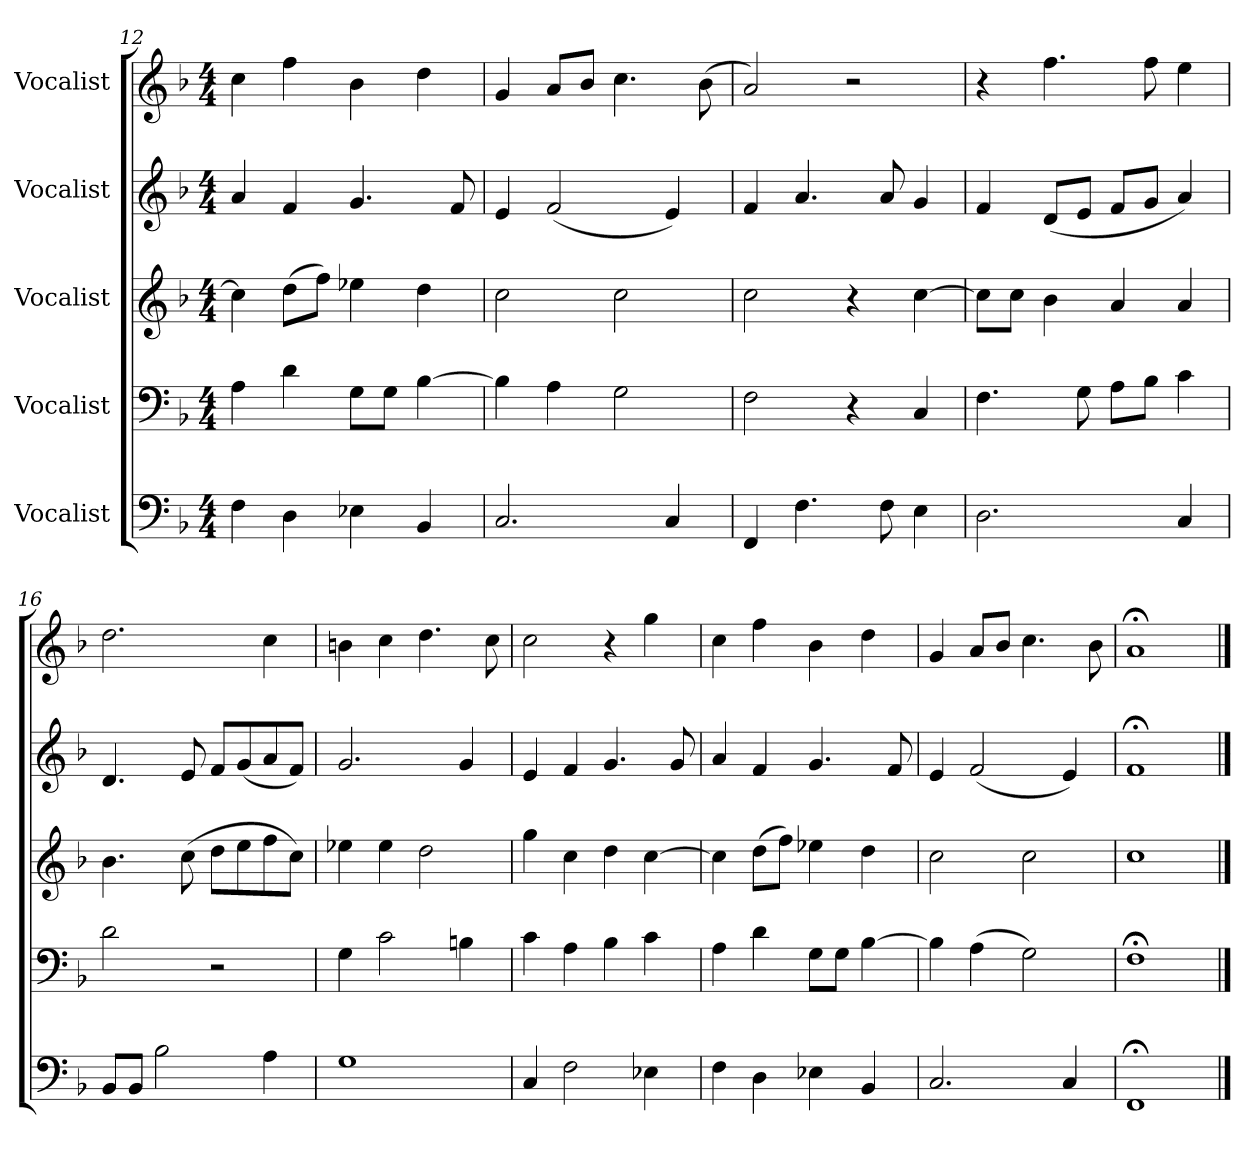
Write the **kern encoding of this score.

**kern	**kern	**kern	**kern	**kern
*part5	*part4	*part3	*part2	*part1
*staff5	*staff4	*staff3	*staff2	*staff1
*I"Vocalist	*I"Vocalist	*I"Vocalist	*I"Vocalist	*I"Vocalist
*clefF4	*clefF4	*clefG2	*clefG2	*clefG2
*k[b-]	*k[b-]	*k[b-]	*k[b-]	*k[b-]
*M4/4	*M4/4	*M4/4	*M4/4	*M4/4
=12	=12	=12	=12	=12
4F\	4A\	4cc\]	4a/	4cc\
4D\	4d\	(8dd\L	4f/	4ff\
.	.	8ff\J)	.	.
4E-X\	8G\L	4ee-X\	4.g/	4b-\
.	8G\J	.	.	.
4BB-/	[4B-\	4dd\	.	4dd\
.	.	.	8f/	.
=13	=13	=13	=13	=13
2.C/	4B-\]	2cc\	4e/	4g/
.	4A\	.	(2f/	8a/L
.	.	.	.	8b-/J
.	2G\	2cc\	.	4.cc\
4C/	.	.	4e/)	.
.	.	.	.	(8b-\
=14	=14	=14	=14	=14
4FF/	2F\	2cc\	4f/	2a/)
4.F\	.	.	4.a/	.
.	4r	4r	.	2r
8F\	.	.	8a/	.
4E\	4C/	[4cc\	4g/	.
=15	=15	=15	=15	=15
2.D\	4.F\	8cc\L]	4f/	4r
.	.	8cc\J	.	.
.	.	4b-\	(8d/L	4.ff\
.	8G\	.	8e/J	.
.	8A\L	4a/	8f/L	.
.	8B-\J	.	8g/J	8ff\
4C/	4c\	4a/	4a/)	4ee\
=16	=16	=16	=16	=16
8BB-/L	2d\	4.b-\	4.d/	2.dd\
8BB-/J	.	.	.	.
2B-\	.	.	.	.
.	.	(8cc\	8e/	.
.	2r	8dd\L	8f/L	.
.	.	8ee\	(8g/	.
4A\	.	8ff\	8a/	4cc\
.	.	8cc\J)	8f/J)	.
=17	=17	=17	=17	=17
1G	4G\	4ee-X\	2.g/	4bn\
.	2c\	4ee-\	.	4cc\
.	.	2dd\	.	4.dd\
.	4Bn\	.	4g/	.
.	.	.	.	8cc\
=18	=18	=18	=18	=18
4C/	4c\	4gg\	4e/	2cc\
2F\	4A\	4cc\	4f/	.
.	4B-\	4dd\	4.g/	4r
4E-X\	4c\	[4cc\	.	4gg\
.	.	.	8g/	.
=19	=19	=19	=19	=19
4F\	4A\	4cc\]	4a/	4cc\
4D\	4d\	(8dd\L	4f/	4ff\
.	.	8ff\J)	.	.
4E-X\	8G\L	4ee-X\	4.g/	4b-\
.	8G\J	.	.	.
4BB-/	[4B-\	4dd\	.	4dd\
.	.	.	8f/	.
=20	=20	=20	=20	=20
2.C/	4B-\]	2cc\	4e/	4g/
.	(4A\	.	(2f/	8a/L
.	.	.	.	8b-/J
.	2G\)	2cc\	.	4.cc\
4C/	.	.	4e/)	.
.	.	.	.	8b-\
=21	=21	=21	=21	=21
1FF;<	1F;<	1cc	1f;<	1a;<
==	==	==	==	==
*-	*-	*-	*-	*-
